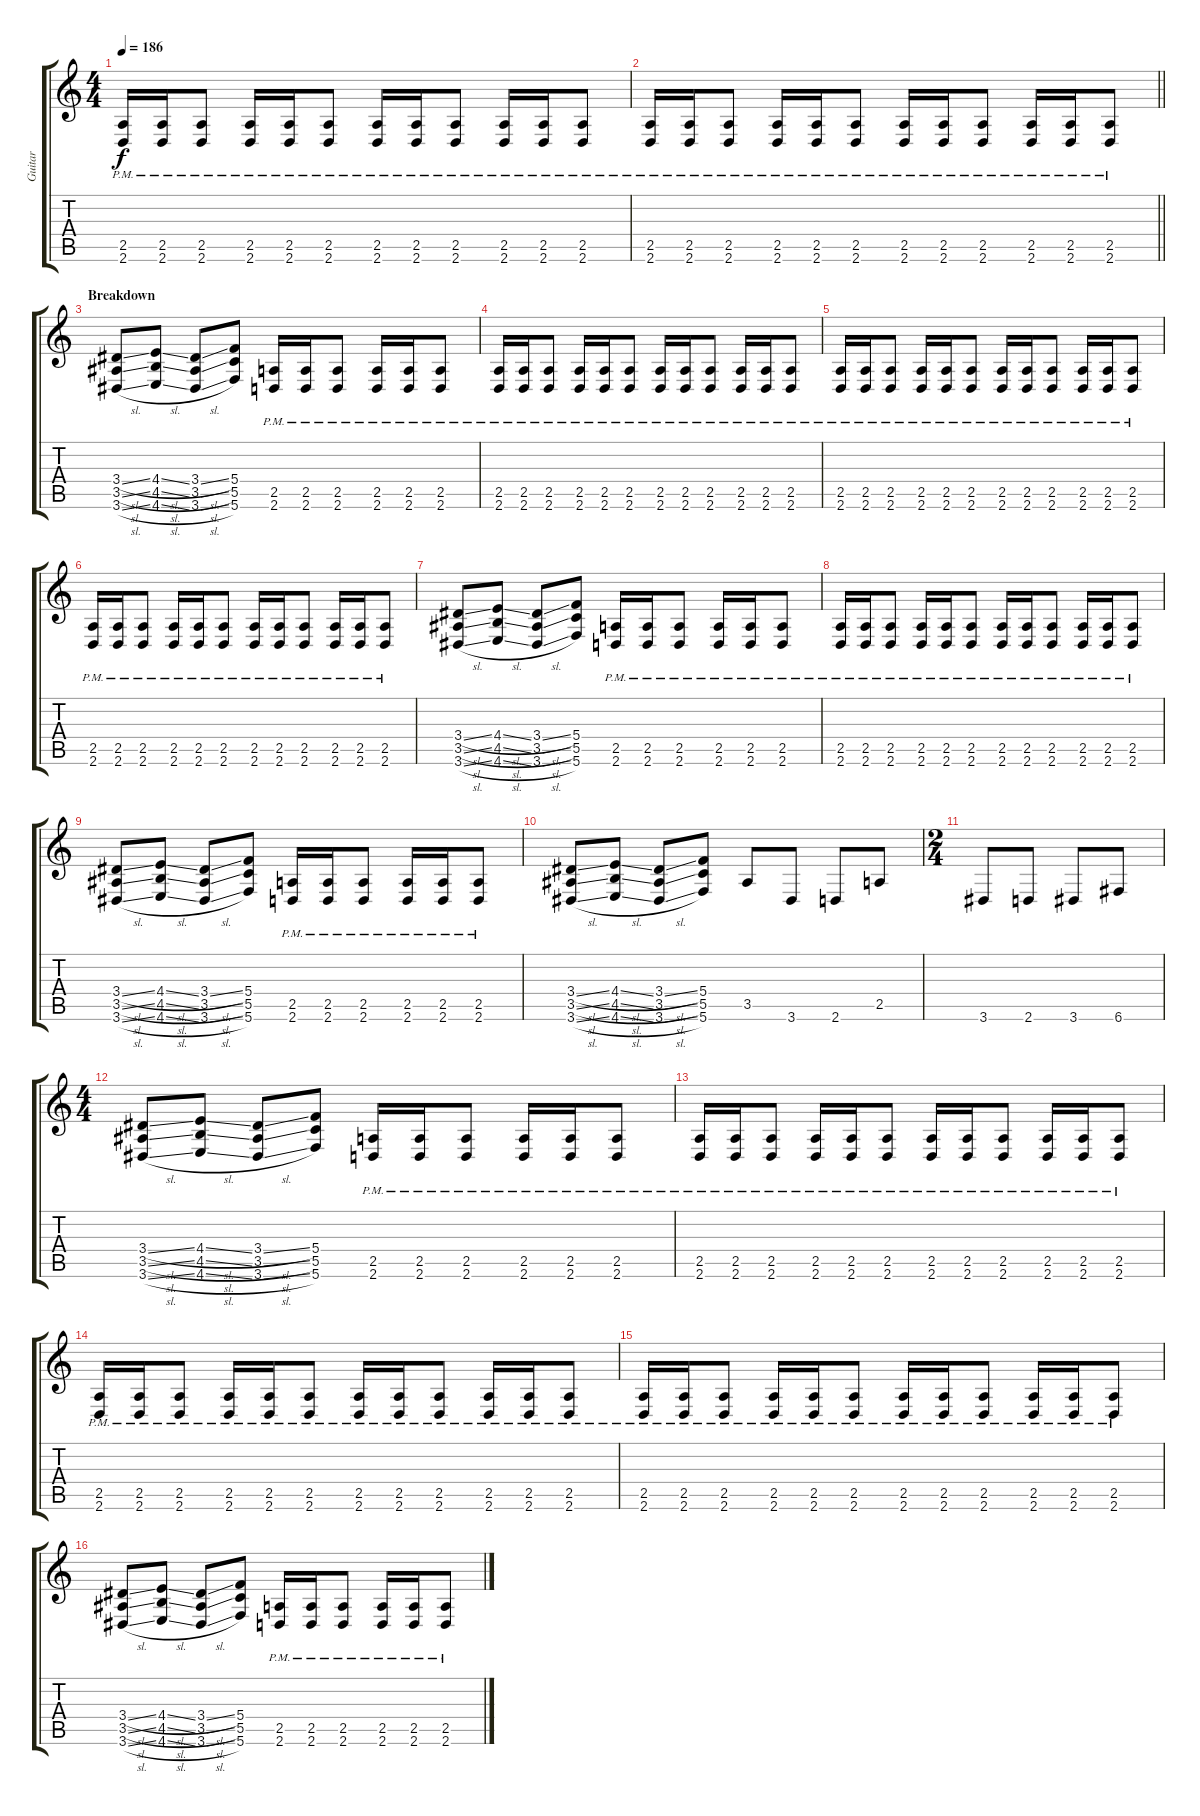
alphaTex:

\track ("Guitar" "Guitar") {instrument distortionguitar}
\staff {score tabs}
\tuning (D4 A3 F3 C3 G2 C2) {hide}
\ts (4 4)
\tempo 186
\clef g2
\ks c
(2.5{pm} 2.6{pm}).16{dy f volume 10} (2.5{pm} 2.6{pm}).16 (2.5{pm} 2.6{pm}).8 (2.5{pm} 2.6{pm}).16 (2.5{pm} 2.6{pm}).16 (2.5{pm} 2.6{pm}).8 (2.5{pm} 2.6{pm}).16 (2.5{pm} 2.6{pm}).16 (2.5{pm} 2.6{pm}).8 (2.5{pm} 2.6{pm}).16 (2.5{pm} 2.6{pm}).16 (2.5{pm} 2.6{pm}).8 |
\barLineRight lightlight
(2.5{pm} 2.6{pm}).16 (2.5{pm} 2.6{pm}).16 (2.5{pm} 2.6{pm}).8 (2.5{pm} 2.6{pm}).16 (2.5{pm} 2.6{pm}).16 (2.5{pm} 2.6{pm}).8 (2.5{pm} 2.6{pm}).16 (2.5{pm} 2.6{pm}).16 (2.5{pm} 2.6{pm}).8 (2.5{pm} 2.6{pm}).16 (2.5{pm} 2.6{pm}).16 (2.5{pm} 2.6{pm}).8 |
\section ("" "Breakdown")
(3.4{sl} 3.5{sl} 3.6{sl}).8{volume 12} (4.4{sl} 4.5{sl} 4.6{sl}).8 (3.4{sl} 3.5{sl} 3.6{sl}).8 (5.4 5.5 5.6).8 (2.5{pm} 2.6{pm}).16 (2.5{pm} 2.6{pm}).16 (2.5{pm} 2.6{pm}).8 (2.5{pm} 2.6{pm}).16 (2.5{pm} 2.6{pm}).16 (2.5{pm} 2.6{pm}).8 |
(2.5{pm} 2.6{pm}).16 (2.5{pm} 2.6{pm}).16 (2.5{pm} 2.6{pm}).8 (2.5{pm} 2.6{pm}).16 (2.5{pm} 2.6{pm}).16 (2.5{pm} 2.6{pm}).8 (2.5{pm} 2.6{pm}).16 (2.5{pm} 2.6{pm}).16 (2.5{pm} 2.6{pm}).8 (2.5{pm} 2.6{pm}).16 (2.5{pm} 2.6{pm}).16 (2.5{pm} 2.6{pm}).8 |
(2.5{pm} 2.6{pm}).16 (2.5{pm} 2.6{pm}).16 (2.5{pm} 2.6{pm}).8 (2.5{pm} 2.6{pm}).16 (2.5{pm} 2.6{pm}).16 (2.5{pm} 2.6{pm}).8 (2.5{pm} 2.6{pm}).16 (2.5{pm} 2.6{pm}).16 (2.5{pm} 2.6{pm}).8 (2.5{pm} 2.6{pm}).16 (2.5{pm} 2.6{pm}).16 (2.5{pm} 2.6{pm}).8 |
(2.5{pm} 2.6{pm}).16 (2.5{pm} 2.6{pm}).16 (2.5{pm} 2.6{pm}).8 (2.5{pm} 2.6{pm}).16 (2.5{pm} 2.6{pm}).16 (2.5{pm} 2.6{pm}).8 (2.5{pm} 2.6{pm}).16 (2.5{pm} 2.6{pm}).16 (2.5{pm} 2.6{pm}).8 (2.5{pm} 2.6{pm}).16 (2.5{pm} 2.6{pm}).16 (2.5{pm} 2.6{pm}).8 |
(3.4{sl} 3.5{sl} 3.6{sl}).8 (4.4{sl} 4.5{sl} 4.6{sl}).8 (3.4{sl} 3.5{sl} 3.6{sl}).8 (5.4 5.5 5.6).8 (2.5{pm} 2.6{pm}).16 (2.5{pm} 2.6{pm}).16 (2.5{pm} 2.6{pm}).8 (2.5{pm} 2.6{pm}).16 (2.5{pm} 2.6{pm}).16 (2.5{pm} 2.6{pm}).8 |
(2.5{pm} 2.6{pm}).16 (2.5{pm} 2.6{pm}).16 (2.5{pm} 2.6{pm}).8 (2.5{pm} 2.6{pm}).16 (2.5{pm} 2.6{pm}).16 (2.5{pm} 2.6{pm}).8 (2.5{pm} 2.6{pm}).16 (2.5{pm} 2.6{pm}).16 (2.5{pm} 2.6{pm}).8 (2.5{pm} 2.6{pm}).16 (2.5{pm} 2.6{pm}).16 (2.5{pm} 2.6{pm}).8 |
(3.4{sl} 3.5{sl} 3.6{sl}).8 (4.4{sl} 4.5{sl} 4.6{sl}).8 (3.4{sl} 3.5{sl} 3.6{sl}).8 (5.4 5.5 5.6).8 (2.5{pm} 2.6{pm}).16 (2.5{pm} 2.6{pm}).16 (2.5{pm} 2.6{pm}).8 (2.5{pm} 2.6{pm}).16 (2.5{pm} 2.6{pm}).16 (2.5{pm} 2.6{pm}).8 |
(3.4{sl} 3.5{sl} 3.6{sl}).8 (4.4{sl} 4.5{sl} 4.6{sl}).8 (3.4{sl} 3.5{sl} 3.6{sl}).8 (5.4 5.5 5.6).8 3.5.8 3.6.8 2.6.8 2.5.8 |
\ts (2 4)
3.6.8 2.6.8 3.6.8 6.6.8 |
\ts (4 4)
(3.4{sl} 3.5{sl} 3.6{sl}).8 (4.4{sl} 4.5{sl} 4.6{sl}).8 (3.4{sl} 3.5{sl} 3.6{sl}).8 (5.4 5.5 5.6).8 (2.5{pm} 2.6{pm}).16 (2.5{pm} 2.6{pm}).16 (2.5{pm} 2.6{pm}).8 (2.5{pm} 2.6{pm}).16 (2.5{pm} 2.6{pm}).16 (2.5{pm} 2.6{pm}).8 |
(2.5{pm} 2.6{pm}).16 (2.5{pm} 2.6{pm}).16 (2.5{pm} 2.6{pm}).8 (2.5{pm} 2.6{pm}).16 (2.5{pm} 2.6{pm}).16 (2.5{pm} 2.6{pm}).8 (2.5{pm} 2.6{pm}).16 (2.5{pm} 2.6{pm}).16 (2.5{pm} 2.6{pm}).8 (2.5{pm} 2.6{pm}).16 (2.5{pm} 2.6{pm}).16 (2.5{pm} 2.6{pm}).8 |
(2.5{pm} 2.6{pm}).16 (2.5{pm} 2.6{pm}).16 (2.5{pm} 2.6{pm}).8 (2.5{pm} 2.6{pm}).16 (2.5{pm} 2.6{pm}).16 (2.5{pm} 2.6{pm}).8 (2.5{pm} 2.6{pm}).16 (2.5{pm} 2.6{pm}).16 (2.5{pm} 2.6{pm}).8 (2.5{pm} 2.6{pm}).16 (2.5{pm} 2.6{pm}).16 (2.5{pm} 2.6{pm}).8 |
(2.5{pm} 2.6{pm}).16 (2.5{pm} 2.6{pm}).16 (2.5{pm} 2.6{pm}).8 (2.5{pm} 2.6{pm}).16 (2.5{pm} 2.6{pm}).16 (2.5{pm} 2.6{pm}).8 (2.5{pm} 2.6{pm}).16 (2.5{pm} 2.6{pm}).16 (2.5{pm} 2.6{pm}).8 (2.5{pm} 2.6{pm}).16 (2.5{pm} 2.6{pm}).16 (2.5{pm} 2.6{pm}).8 |
(3.4{sl} 3.5{sl} 3.6{sl}).8 (4.4{sl} 4.5{sl} 4.6{sl}).8 (3.4{sl} 3.5{sl} 3.6{sl}).8 (5.4 5.5 5.6).8 (2.5{pm} 2.6{pm}).16 (2.5{pm} 2.6{pm}).16 (2.5{pm} 2.6{pm}).8 (2.5{pm} 2.6{pm}).16 (2.5{pm} 2.6{pm}).16 (2.5{pm} 2.6{pm}).8
